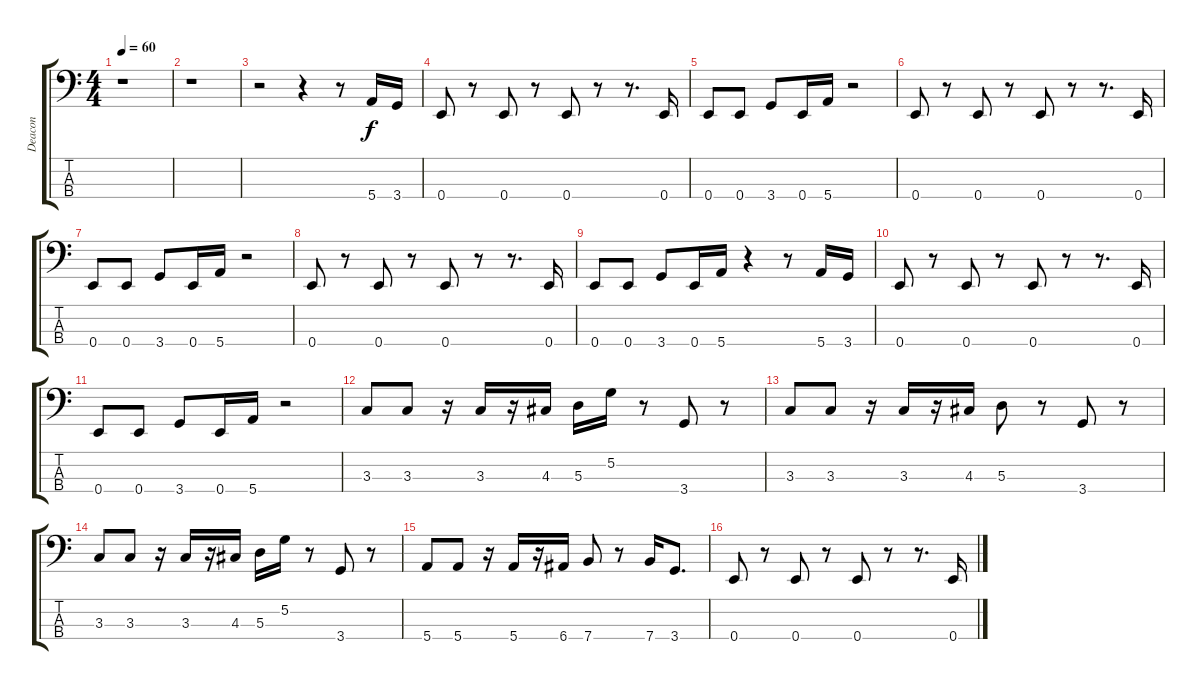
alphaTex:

\track ("Deacon" "Deacon") {instrument electricbassfinger}
\staff {score tabs}
\tuning (G2 D2 A1 E1) {hide}
\ts (4 4)
\tempo 60
\clef f4
\ks c
r.1{dy f} |
r.1 |
r.2 r.4 r.8 5.4.16 3.4.16 |
0.4.8 r.8 0.4.8 r.8 0.4.8 r.8 r.8{d} 0.4.16 |
0.4.8 0.4.8 3.4.8 0.4.16 5.4.16 r.2 |
0.4.8 r.8 0.4.8 r.8 0.4.8 r.8 r.8{d} 0.4.16 |
0.4.8 0.4.8 3.4.8 0.4.16 5.4.16 r.2 |
0.4.8 r.8 0.4.8 r.8 0.4.8 r.8 r.8{d} 0.4.16 |
0.4.8 0.4.8 3.4.8 0.4.16 5.4.16 r.4 r.8 5.4.16 3.4.16 |
0.4.8 r.8 0.4.8 r.8 0.4.8 r.8 r.8{d} 0.4.16 |
0.4.8 0.4.8 3.4.8 0.4.16 5.4.16 r.2 |
3.3.8 3.3.8 r.16 3.3.16 r.16 4.3.16 5.3.16 5.2.16 r.8 3.4.8 r.8 |
3.3.8 3.3.8 r.16 3.3.16 r.16 4.3.16 5.3.8 r.8 3.4.8 r.8 |
3.3.8 3.3.8 r.16 3.3.16 r.16 4.3.16 5.3.16 5.2.16 r.8 3.4.8 r.8 |
5.4.8 5.4.8 r.16 5.4.16 r.16 6.4.16 7.4.8 r.8 7.4.16 3.4.8{d} |
0.4.8 r.8 0.4.8 r.8 0.4.8 r.8 r.8{d} 0.4.16
